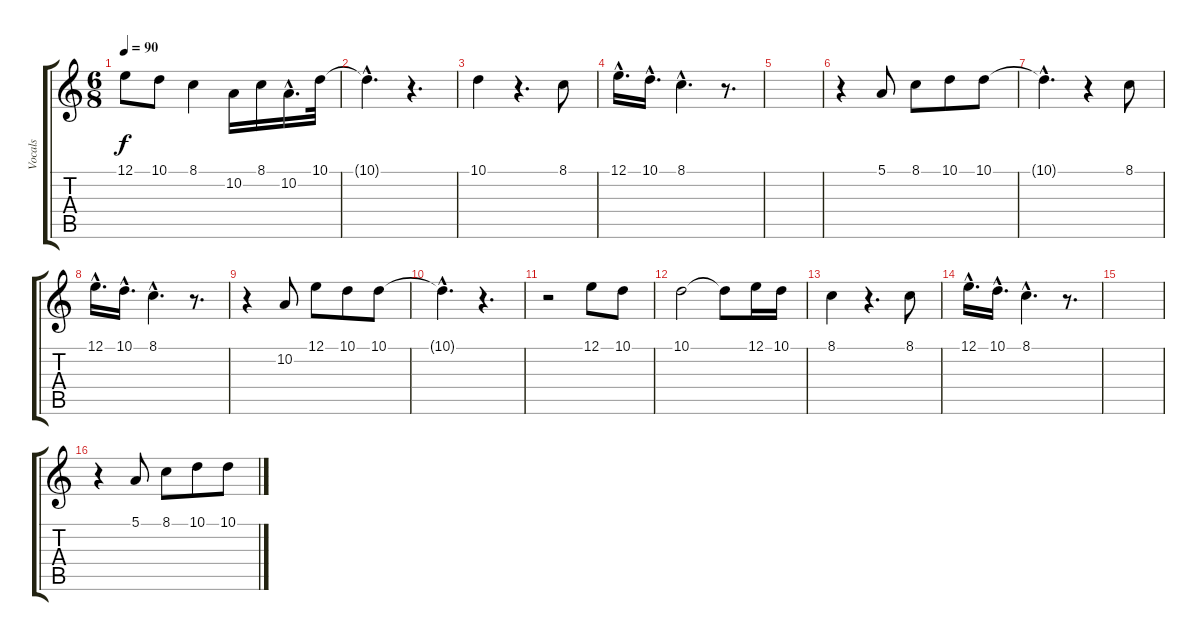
\track ("Vocals" "Vocals") {instrument lead6voice}
\staff {score tabs}
\tuning (E4 B3 G3 D3 A2 E2) {hide}
\ts (6 8)
\tempo 90
\clef g2
\ks c
12.1.8{dy f} 10.1.8 8.1.4 10.2.16 8.1.16 10.2{hac}.16{d} 10.1.32 |
10.1{hac t}.4{d} r.4{d} |
10.1.4 r.4{d} 8.1.8 |
12.1{hac}.16{d} 10.1{hac}.16{d} 8.1{hac}.4{d} r.8{d} |
|
r.4 5.1.8 8.1.8 10.1.8 10.1.8 |
10.1{hac t}.4{d} r.4 8.1.8 |
12.1{hac}.16{d} 10.1{hac}.16{d} 8.1{hac}.4{d} r.8{d} |
r.4 10.2.8 12.1.8 10.1.8 10.1.8 |
10.1{hac t}.4{d} r.4{d} |
r.2 12.1.8 10.1.8 |
10.1.2 10.1{t}.8 12.1.16 10.1.16 |
8.1.4 r.4{d} 8.1.8 |
12.1{hac}.16{d} 10.1{hac}.16{d} 8.1{hac}.4{d} r.8{d} |
|
r.4 5.1.8 8.1.8 10.1.8 10.1.8
